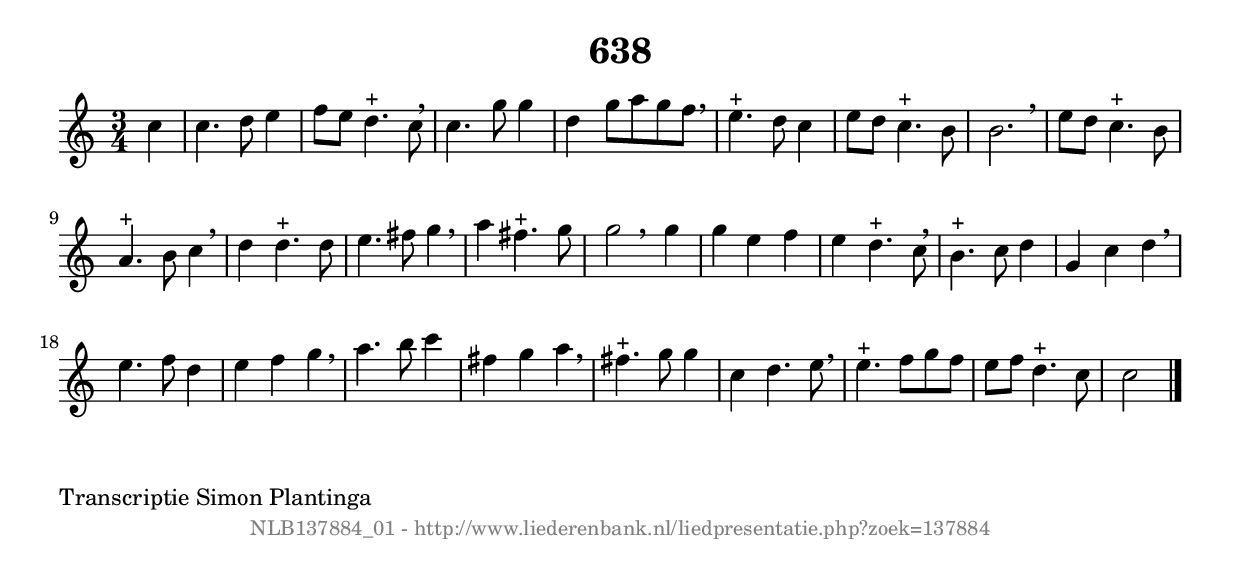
%
% produced by wce2krn 1.64 (7 June 2014)
%
\version"2.16"
#(append! paper-alist '(("long" . (cons (* 210 mm) (* 2000 mm)))))
#(set-default-paper-size "long")
sb = {\breathe}
mBreak = {\breathe }
bBreak = {\breathe }
x = {\once\override NoteHead #'style = #'cross }
gl=\glissando
itime={\override Staff.TimeSignature #'stencil = ##f }
ficta = {\once\set suggestAccidentals = ##t}
fine = {\once\override Score.RehearsalMark #'self-alignment-X = #1 \mark \markup {\italic{Fine}}}
dc = {\once\override Score.RehearsalMark #'self-alignment-X = #1 \mark \markup {\italic{D.C.}}}
dcf = {\once\override Score.RehearsalMark #'self-alignment-X = #1 \mark \markup {\italic{D.C. al Fine}}}
dcc = {\once\override Score.RehearsalMark #'self-alignment-X = #1 \mark \markup {\italic{D.C. al Coda}}}
ds = {\once\override Score.RehearsalMark #'self-alignment-X = #1 \mark \markup {\italic{D.S.}}}
dsf = {\once\override Score.RehearsalMark #'self-alignment-X = #1 \mark \markup {\italic{D.S. al Fine}}}
dsc = {\once\override Score.RehearsalMark #'self-alignment-X = #1 \mark \markup {\italic{D.S. al Coda}}}
pv = {\set Score.repeatCommands = #'((volta "1"))}
sv = {\set Score.repeatCommands = #'((volta "2"))}
tv = {\set Score.repeatCommands = #'((volta "3"))}
qv = {\set Score.repeatCommands = #'((volta "4"))}
xv = {\set Score.repeatCommands = #'((volta #f))}
\header{ tagline = ""
title = "638"
}
\score {{
\key c \major
\relative g'
{
\set melismaBusyProperties = #'()
\partial 32*8
\time 3/4
\tempo 4=120
\override Score.MetronomeMark #'transparent = ##t
\override Score.RehearsalMark #'break-visibility = #(vector #t #t #f)
c4 | c4. d8 e4 | f8 e8 d4.^"+" c8 \sb | c4. g'8 g4 | d4 g8 a8 g8 f8 \sb | e4.^"+" d8 c4 | e8 d8 c4.^"+" b8 | b2. | \mBreak \bar "|"
e8 d8 c4.^"+" b8 | a4.^"+" b8 c4 \sb | d4 d4.^"+" d8 | e4. fis8 g4 \sb | a4 fis4.^"+" g8 | g2 \bar ":|:" \bBreak
g4 | g4 e4 f4 | e4 d4.^"+" c8 \sb | b4.^"+" c8 d4 | g,4 c4 d4 \sb | e4. f8 d4 | e4 f4 g4 \sb | a4. b8 c4 | fis,4 g4 a4 | \mBreak \bar "|"
fis4.^"+" g8 g4 | c,4 d4. e8 \sb| e4.^"+" f8 g8 f8 | e8 f8 d4.^"+" c8 | c2 \bar "|."
 }}
 \midi { }
 \layout {
            indent = 0.0\cm
}
}
\markup { \wordwrap-string #" 
Transcriptie Simon Plantinga
"}
\markup { \vspace #0 } \markup { \with-color #grey \fill-line { \center-column { \smaller "NLB137884_01 - http://www.liederenbank.nl/liedpresentatie.php?zoek=137884" } } }
